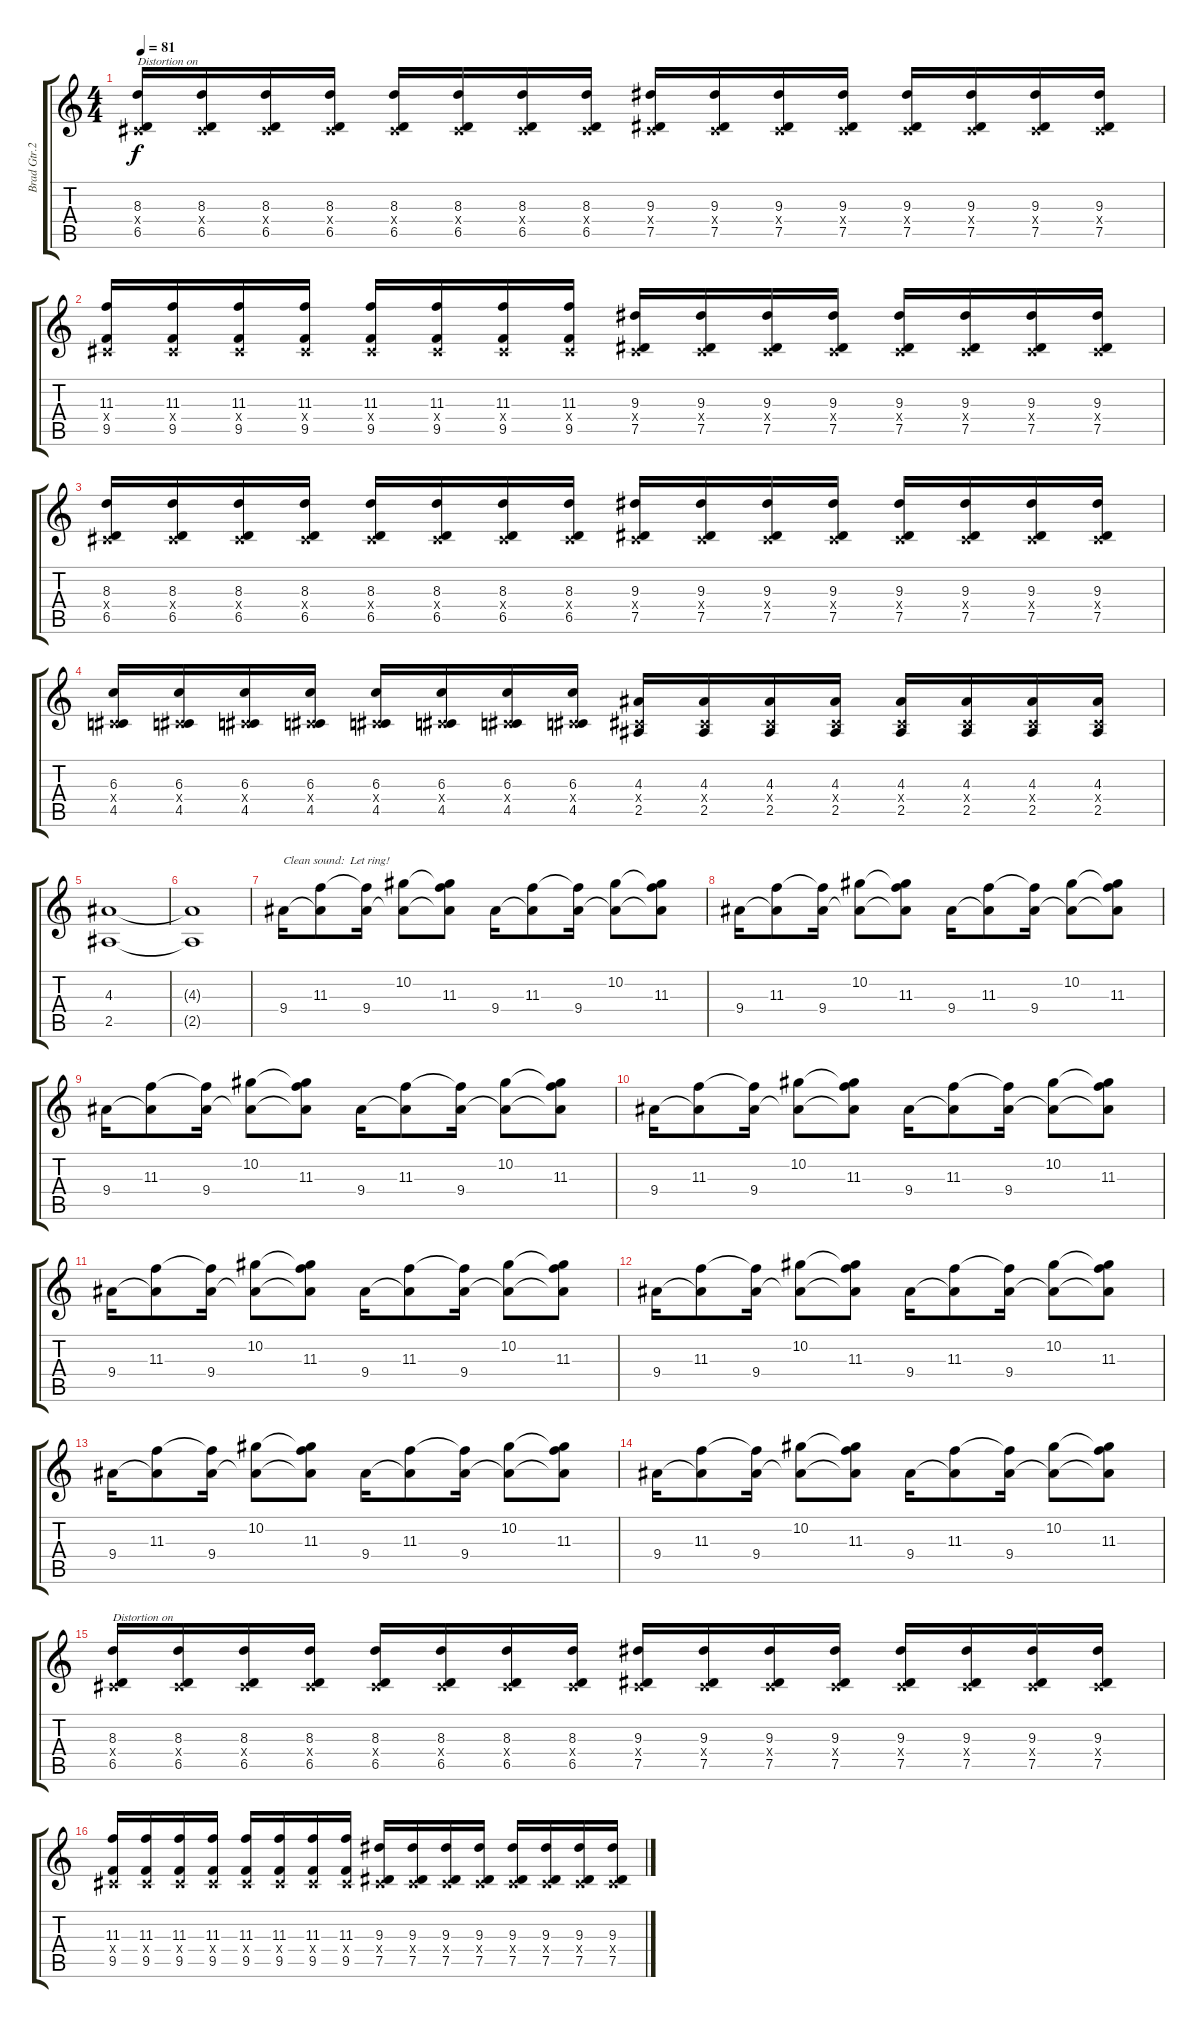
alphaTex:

\track ("Brad Gtr.2" "Brad Gtr.2") {instrument distortionguitar}
\staff {score tabs}
\tuning (Eb4 Bb3 Gb3 Db3 Ab2 Eb2) {hide}
\ts (4 4)
\tempo 81
\clef g2
\ks c
(8.3 0.4{x} 6.5).16{txt "Distortion on" dy f volume 16 balance 8 instrument distortionguitar} (8.3 0.4{x} 6.5).16 (8.3 0.4{x} 6.5).16 (8.3 0.4{x} 6.5).16 (8.3 0.4{x} 6.5).16 (8.3 0.4{x} 6.5).16 (8.3 0.4{x} 6.5).16 (8.3 0.4{x} 6.5).16 (9.3 0.4{x} 7.5).16 (9.3 0.4{x} 7.5).16 (9.3 0.4{x} 7.5).16 (9.3 0.4{x} 7.5).16 (9.3 0.4{x} 7.5).16 (9.3 0.4{x} 7.5).16 (9.3 0.4{x} 7.5).16 (9.3 0.4{x} 7.5).16 |
(11.3 0.4{x} 9.5).16 (11.3 0.4{x} 9.5).16 (11.3 0.4{x} 9.5).16 (11.3 0.4{x} 9.5).16 (11.3 0.4{x} 9.5).16 (11.3 0.4{x} 9.5).16 (11.3 0.4{x} 9.5).16 (11.3 0.4{x} 9.5).16 (9.3 0.4{x} 7.5).16 (9.3 0.4{x} 7.5).16 (9.3 0.4{x} 7.5).16 (9.3 0.4{x} 7.5).16 (9.3 0.4{x} 7.5).16 (9.3 0.4{x} 7.5).16 (9.3 0.4{x} 7.5).16 (9.3 0.4{x} 7.5).16 |
(8.3 0.4{x} 6.5).16{volume 16 balance 8 instrument distortionguitar} (8.3 0.4{x} 6.5).16 (8.3 0.4{x} 6.5).16 (8.3 0.4{x} 6.5).16 (8.3 0.4{x} 6.5).16 (8.3 0.4{x} 6.5).16 (8.3 0.4{x} 6.5).16 (8.3 0.4{x} 6.5).16 (9.3 0.4{x} 7.5).16 (9.3 0.4{x} 7.5).16 (9.3 0.4{x} 7.5).16 (9.3 0.4{x} 7.5).16 (9.3 0.4{x} 7.5).16 (9.3 0.4{x} 7.5).16 (9.3 0.4{x} 7.5).16 (9.3 0.4{x} 7.5).16 |
(6.3 0.4{x} 4.5).16 (6.3 0.4{x} 4.5).16 (6.3 0.4{x} 4.5).16 (6.3 0.4{x} 4.5).16 (6.3 0.4{x} 4.5).16 (6.3 0.4{x} 4.5).16 (6.3 0.4{x} 4.5).16 (6.3 0.4{x} 4.5).16 (4.3 0.4{x} 2.5).16 (4.3 0.4{x} 2.5).16 (4.3 0.4{x} 2.5).16 (4.3 0.4{x} 2.5).16 (4.3 0.4{x} 2.5).16 (4.3 0.4{x} 2.5).16 (4.3 0.4{x} 2.5).16 (4.3 0.4{x} 2.5).16 |
(4.3 2.5).1{volume 4} |
(4.3{t} 2.5{t}).1 |
9.4.16{txt "Clean sound:  Let ring!" volume 10 balance 6 instrument electricguitarjazz} (11.3 9.4{t}).8 (11.3{t} 9.4).16 (10.2 9.4{t}).8 (10.2{t} 11.3 9.4{t}).8 9.4.16{volume 10 instrument electricguitarjazz} (11.3 9.4{t}).8 (11.3{t} 9.4).16 (10.2 9.4{t}).8 (10.2{t} 11.3 9.4{t}).8 |
9.4.16{volume 10 instrument electricguitarjazz} (11.3 9.4{t}).8 (11.3{t} 9.4).16 (10.2 9.4{t}).8 (10.2{t} 11.3 9.4{t}).8 9.4.16{volume 10 instrument electricguitarjazz} (11.3 9.4{t}).8 (11.3{t} 9.4).16 (10.2 9.4{t}).8 (10.2{t} 11.3 9.4{t}).8 |
9.4.16{volume 10 instrument electricguitarjazz} (11.3 9.4{t}).8 (11.3{t} 9.4).16 (10.2 9.4{t}).8 (10.2{t} 11.3 9.4{t}).8 9.4.16{volume 10 instrument electricguitarjazz} (11.3 9.4{t}).8 (11.3{t} 9.4).16 (10.2 9.4{t}).8 (10.2{t} 11.3 9.4{t}).8 |
9.4.16{volume 10 instrument electricguitarjazz} (11.3 9.4{t}).8 (11.3{t} 9.4).16 (10.2 9.4{t}).8 (10.2{t} 11.3 9.4{t}).8 9.4.16{volume 10 instrument electricguitarjazz} (11.3 9.4{t}).8 (11.3{t} 9.4).16 (10.2 9.4{t}).8 (10.2{t} 11.3 9.4{t}).8 |
9.4.16{volume 10 instrument electricguitarjazz} (11.3 9.4{t}).8 (11.3{t} 9.4).16 (10.2 9.4{t}).8 (10.2{t} 11.3 9.4{t}).8 9.4.16{volume 10 instrument electricguitarjazz} (11.3 9.4{t}).8 (11.3{t} 9.4).16 (10.2 9.4{t}).8 (10.2{t} 11.3 9.4{t}).8 |
9.4.16{volume 10 instrument electricguitarjazz} (11.3 9.4{t}).8 (11.3{t} 9.4).16 (10.2 9.4{t}).8 (10.2{t} 11.3 9.4{t}).8 9.4.16{volume 10 instrument electricguitarjazz} (11.3 9.4{t}).8 (11.3{t} 9.4).16 (10.2 9.4{t}).8 (10.2{t} 11.3 9.4{t}).8 |
9.4.16{volume 10 instrument electricguitarjazz} (11.3 9.4{t}).8 (11.3{t} 9.4).16 (10.2 9.4{t}).8 (10.2{t} 11.3 9.4{t}).8 9.4.16{volume 10 instrument electricguitarjazz} (11.3 9.4{t}).8 (11.3{t} 9.4).16 (10.2 9.4{t}).8 (10.2{t} 11.3 9.4{t}).8 |
9.4.16{volume 10 instrument electricguitarjazz} (11.3 9.4{t}).8 (11.3{t} 9.4).16 (10.2 9.4{t}).8 (10.2{t} 11.3 9.4{t}).8 9.4.16{volume 10 instrument electricguitarjazz} (11.3 9.4{t}).8 (11.3{t} 9.4).16 (10.2 9.4{t}).8 (10.2{t} 11.3 9.4{t}).8 |
(8.3 0.4{x} 6.5).16{txt "Distortion on" volume 16 balance 8 instrument distortionguitar} (8.3 0.4{x} 6.5).16 (8.3 0.4{x} 6.5).16 (8.3 0.4{x} 6.5).16 (8.3 0.4{x} 6.5).16 (8.3 0.4{x} 6.5).16 (8.3 0.4{x} 6.5).16 (8.3 0.4{x} 6.5).16 (9.3 0.4{x} 7.5).16 (9.3 0.4{x} 7.5).16 (9.3 0.4{x} 7.5).16 (9.3 0.4{x} 7.5).16 (9.3 0.4{x} 7.5).16 (9.3 0.4{x} 7.5).16 (9.3 0.4{x} 7.5).16 (9.3 0.4{x} 7.5).16 |
(11.3 0.4{x} 9.5).16 (11.3 0.4{x} 9.5).16 (11.3 0.4{x} 9.5).16 (11.3 0.4{x} 9.5).16 (11.3 0.4{x} 9.5).16 (11.3 0.4{x} 9.5).16 (11.3 0.4{x} 9.5).16 (11.3 0.4{x} 9.5).16 (9.3 0.4{x} 7.5).16 (9.3 0.4{x} 7.5).16 (9.3 0.4{x} 7.5).16 (9.3 0.4{x} 7.5).16 (9.3 0.4{x} 7.5).16 (9.3 0.4{x} 7.5).16 (9.3 0.4{x} 7.5).16 (9.3 0.4{x} 7.5).16
